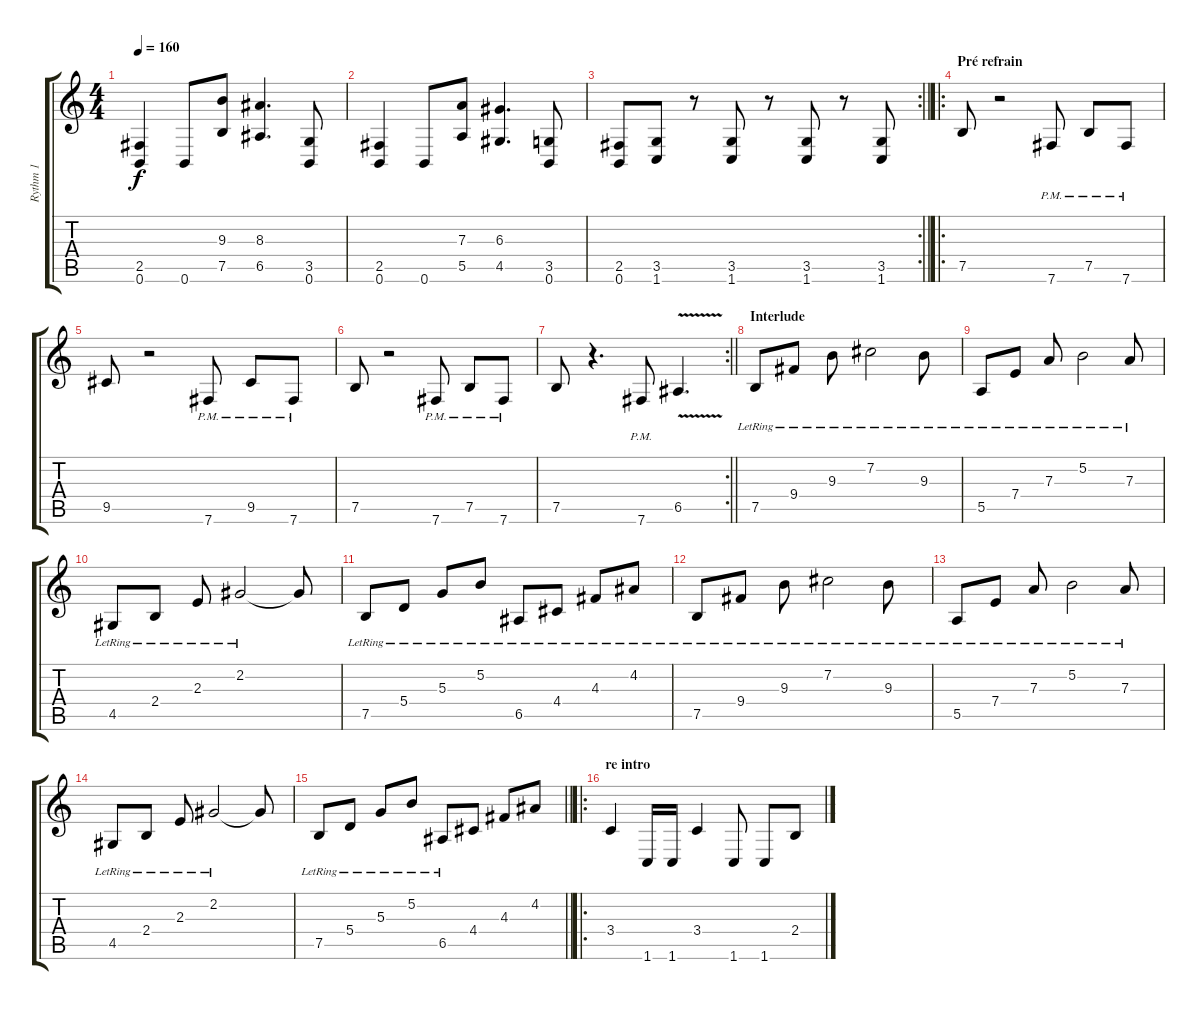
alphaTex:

\track ("Rythm 1" "Rythm 1") {instrument overdrivenguitar}
\staff {score tabs}
\tuning (B3 Gb3 D3 A2 E2 B1) {hide}
\ts (4 4)
\tempo 160
\clef g2
\ks c
(2.5 0.6).4{dy f} 0.6.8 (9.3 7.5).8 (8.3 6.5).4{d} (3.5 0.6).8 |
(2.5 0.6).4 0.6.8 (7.3 5.5).8 (6.3 4.5).4{d} (3.5 0.6).8 |
\rc 2
\barLineRight lightlight
(2.5 0.6).8 (3.5 1.6).8 r.8 (3.5 1.6).8 r.8 (3.5 1.6).8 r.8 (3.5 1.6).8 |
\ro
\section ("" "Pré refrain")
7.5.8{instrument distortionguitar} r.2 7.6{pm}.8 7.5{pm}.8 7.6{pm}.8 |
9.5.8 r.2 7.6{pm}.8 9.5{pm}.8 7.6{pm}.8 |
7.5.8 r.2 7.6{pm}.8 7.5{pm}.8 7.6{pm}.8 |
\rc 2
\barLineRight lightlight
7.5.8 r.4{d} 7.6{pm}.8 6.5{v}.4{d} |
\section ("" "Interlude")
7.5{lr}.8{instrument acousticguitarsteel} 9.4{lr}.8 9.3{lr}.8 7.2{lr}.2 9.3{lr}.8 |
5.5{lr}.8 7.4{lr}.8 7.3{lr}.8 5.2{lr}.2 7.3{lr}.8 |
4.5{lr}.8 2.4{lr}.8 2.3{lr}.8 2.2{lr}.2 2.2{t}.8 |
7.5{lr}.8 5.4{lr}.8 5.3{lr}.8 5.2{lr}.8 6.5{lr}.8 4.4{lr}.8 4.3{lr}.8 4.2{lr}.8 |
7.5{lr}.8 9.4{lr}.8 9.3{lr}.8 7.2{lr}.2 9.3{lr}.8 |
5.5{lr}.8 7.4{lr}.8 7.3{lr}.8 5.2{lr}.2 7.3{lr}.8 |
4.5{lr}.8 2.4{lr}.8 2.3{lr}.8 2.2{lr}.2 2.2{t}.8 |
\barLineRight lightlight
7.5{lr}.8 5.4{lr}.8 5.3{lr}.8 5.2{lr}.8 6.5{lr}.8 4.4.8 4.3.8 4.2.8 |
\ro
\section ("" "re intro")
3.4.4{instrument distortionguitar} 1.6.16 1.6.16 3.4.4 1.6.8 1.6.8 2.4.8
